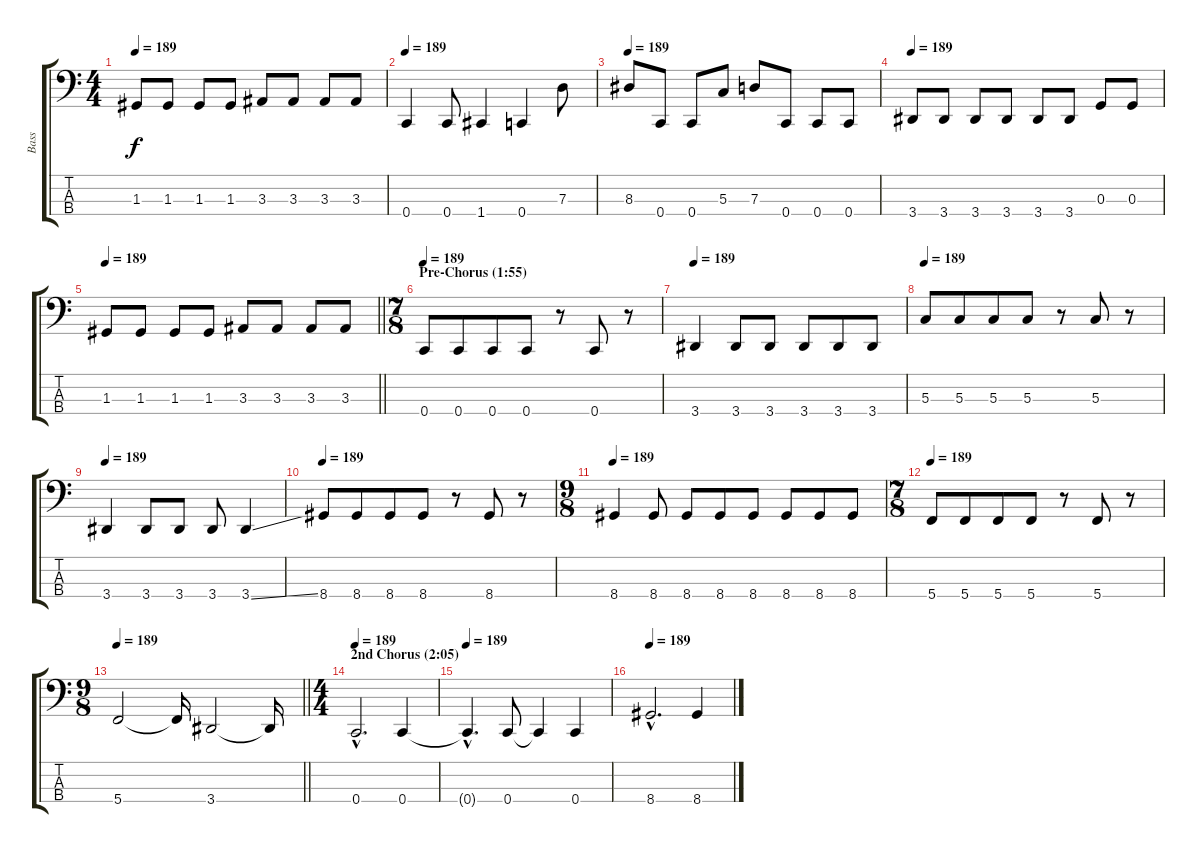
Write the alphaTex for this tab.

\track ("Bass" "Bass") {instrument electricbassfinger}
\staff {score tabs}
\tuning (F2 C2 G1 C1) {hide}
\ts (4 4)
\tempo 189
\clef f4
\ks c
1.3.8{dy f} 1.3.8 1.3.8 1.3.8 3.3.8 3.3.8 3.3.8 3.3.8 |
\tempo 189
0.4.4 0.4.8 1.4.4 0.4.4 7.3.8 |
\tempo 189
8.3.8 0.4.8 0.4.8 5.3.8 7.3.8 0.4.8 0.4.8 0.4.8 |
\tempo 189
3.4.8 3.4.8 3.4.8 3.4.8 3.4.8 3.4.8 0.3.8 0.3.8 |
\tempo 189
\barLineRight lightlight
1.3.8 1.3.8 1.3.8 1.3.8 3.3.8 3.3.8 3.3.8 3.3.8 |
\ts (7 8)
\section ("" "Pre-Chorus (1:55)")
\tempo 189
0.4.8 0.4.8 0.4.8 0.4.8 r.8 0.4.8 r.8 |
\tempo 189
3.4.4 3.4.8 3.4.8 3.4.8 3.4.8 3.4.8 |
\tempo 189
5.3.8 5.3.8 5.3.8 5.3.8 r.8 5.3.8 r.8 |
\tempo 189
3.4.4 3.4.8 3.4.8 3.4.8 3.4{ss}.4 |
\tempo 189
8.4.8 8.4.8 8.4.8 8.4.8 r.8 8.4.8 r.8 |
\ts (9 8)
\tempo 189
8.4.4 8.4.8 8.4.8 8.4.8 8.4.8 8.4.8 8.4.8 8.4.8 |
\ts (7 8)
\tempo 189
5.4.8 5.4.8 5.4.8 5.4.8 r.8 5.4.8 r.8 |
\ts (9 8)
\tempo 189
\barLineRight lightlight
5.4.2 5.4{t}.16 3.4.2 3.4{t}.16 |
\ts (4 4)
\section ("" "2nd Chorus (2:05)")
\tempo 189
0.4{hac}.2{d} 0.4.4 |
\tempo 189
0.4{hac t}.4{d} 0.4.8 0.4{t}.4 0.4.4 |
\tempo 189
8.4{hac}.2{d} 8.4.4
